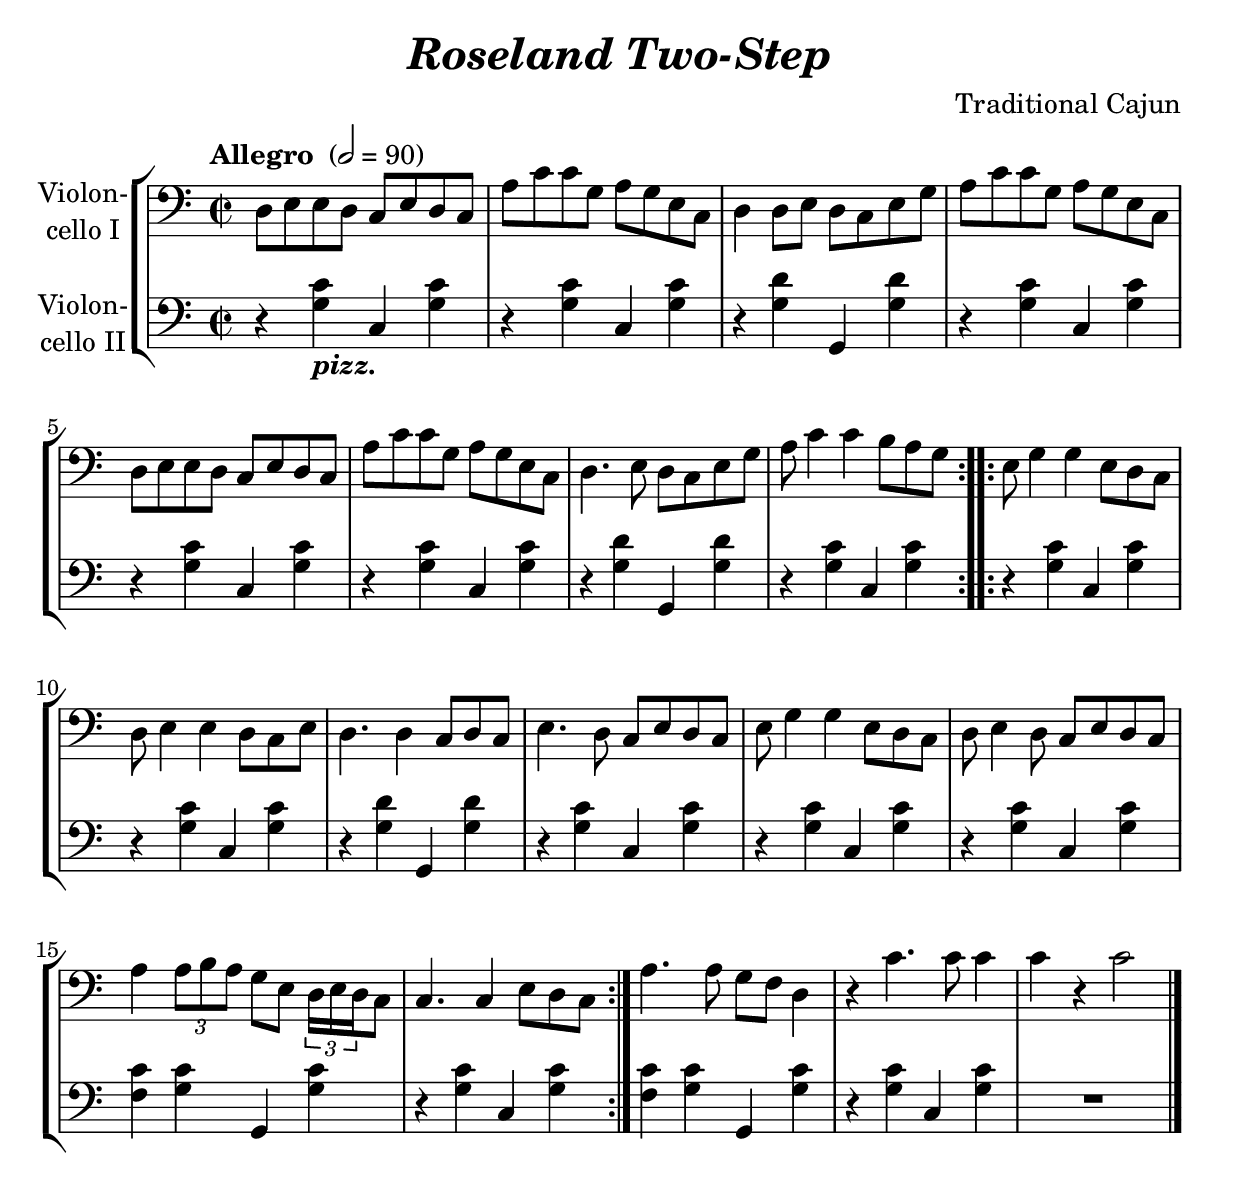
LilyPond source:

\version "2.18.2"
\include "deutsch.ly"
  
#(set-global-staff-size 24)

\header {
  title     = \markup \bold \italic "Roseland Two-Step"
  composer  = "Traditional Cajun"
%  arranger  = ""
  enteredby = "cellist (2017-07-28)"
%  piece     = ""
}

voiceconsts = {
  \key c \major
  \time 2/2
  \clef "bass"
%  \numericTimeSignature
  \compressFullBarRests
  % Set default beaming for all staves
%  \set Timing.beamExceptions = #'()
%  \set Timing.baseMoment     = #(ly:make-moment 1 4)
% \set Timing.beatStructure  = #'(1 1 1)
  \tempo "Allegro " 2=90
}

mifl = "flute"
miob = "oboe"
mifh = "french horn"
mist = "string ensemble 1"
%miba = "cello"
miba = "trumpet"
pick = "electric bass (pick)"

pizz = \markup \bold \italic "pizz."

va = \relative c {
  \voiceconsts

  \repeat volta 2 {
    d8 e e d c e d c
    a' c c g a g e c
    d4 d8 e d c e g
    a c c g a g e c

    d e e d c e d c
    a' c c g a g e c
    d4. e8 d c e g
    a c4 c h8 a g
  }

  \repeat volta 2 {
    e g4 g e8 d c

    d e4 e d8 c e
    d4. d4 c8 d c
    e4. d8 c e d c
    e g4 g e8 d c
    d e4 d8 c e d c

    a'4 \tuplet 3/2 4 { a8 h a } g[ e] \tuplet 3/2 8 { d16 e d } c8
    c4. c4 e8 d c
  }
  a'4. a8 g f d4
  r c'4. c8 c4
  c r c2 \bar "|."
}

vb = \relative c' {
  \voiceconsts

  \repeat volta 2 {
    r4 <g c>_\pizz c, <g' c>
    r <g c> c, <g' c>
    r <g d'> g, <g' d'>
    r <g c> c, <g' c>
    
    r <g c> c, <g' c>
    r <g c> c, <g' c>
    r <g d'> g, <g' d'>
    r <g c> c, <g' c>
  }

  \repeat volta 2 {
    r <g c> c, <g' c>

    r <g c> c, <g' c>
    r <g d'> g, <g' d'>
    r <g c> c, <g' c>
    r <g c> c, <g' c>
    r <g c> c, <g' c>

    <f c'> <g c> g, <g' c>
    r <g c> c, <g' c>
  }
  <f c'> <g c> g, <g' c>
  r <g c> c, <g' c>
  R1 \bar "|."
}


music = \new StaffGroup <<
      \new Staff {
	\set Staff.midiInstrument = \miba
	\set Staff.instrumentName = \markup \center-column { "Violon-" "cello I" }
	\transpose c c { \va }
      }

      \new Staff {
	\set Staff.midiInstrument = \pick
	\set Staff.instrumentName = \markup \center-column { "Violon-" "cello II" }
	\transpose c c { \vb }
      }
>>

\book {
  \score {
    \music
    \layout {}
  }

  \score {
    \unfoldRepeats \music

    \midi {
      \context {
        \Score
      }
    }
  }
}
